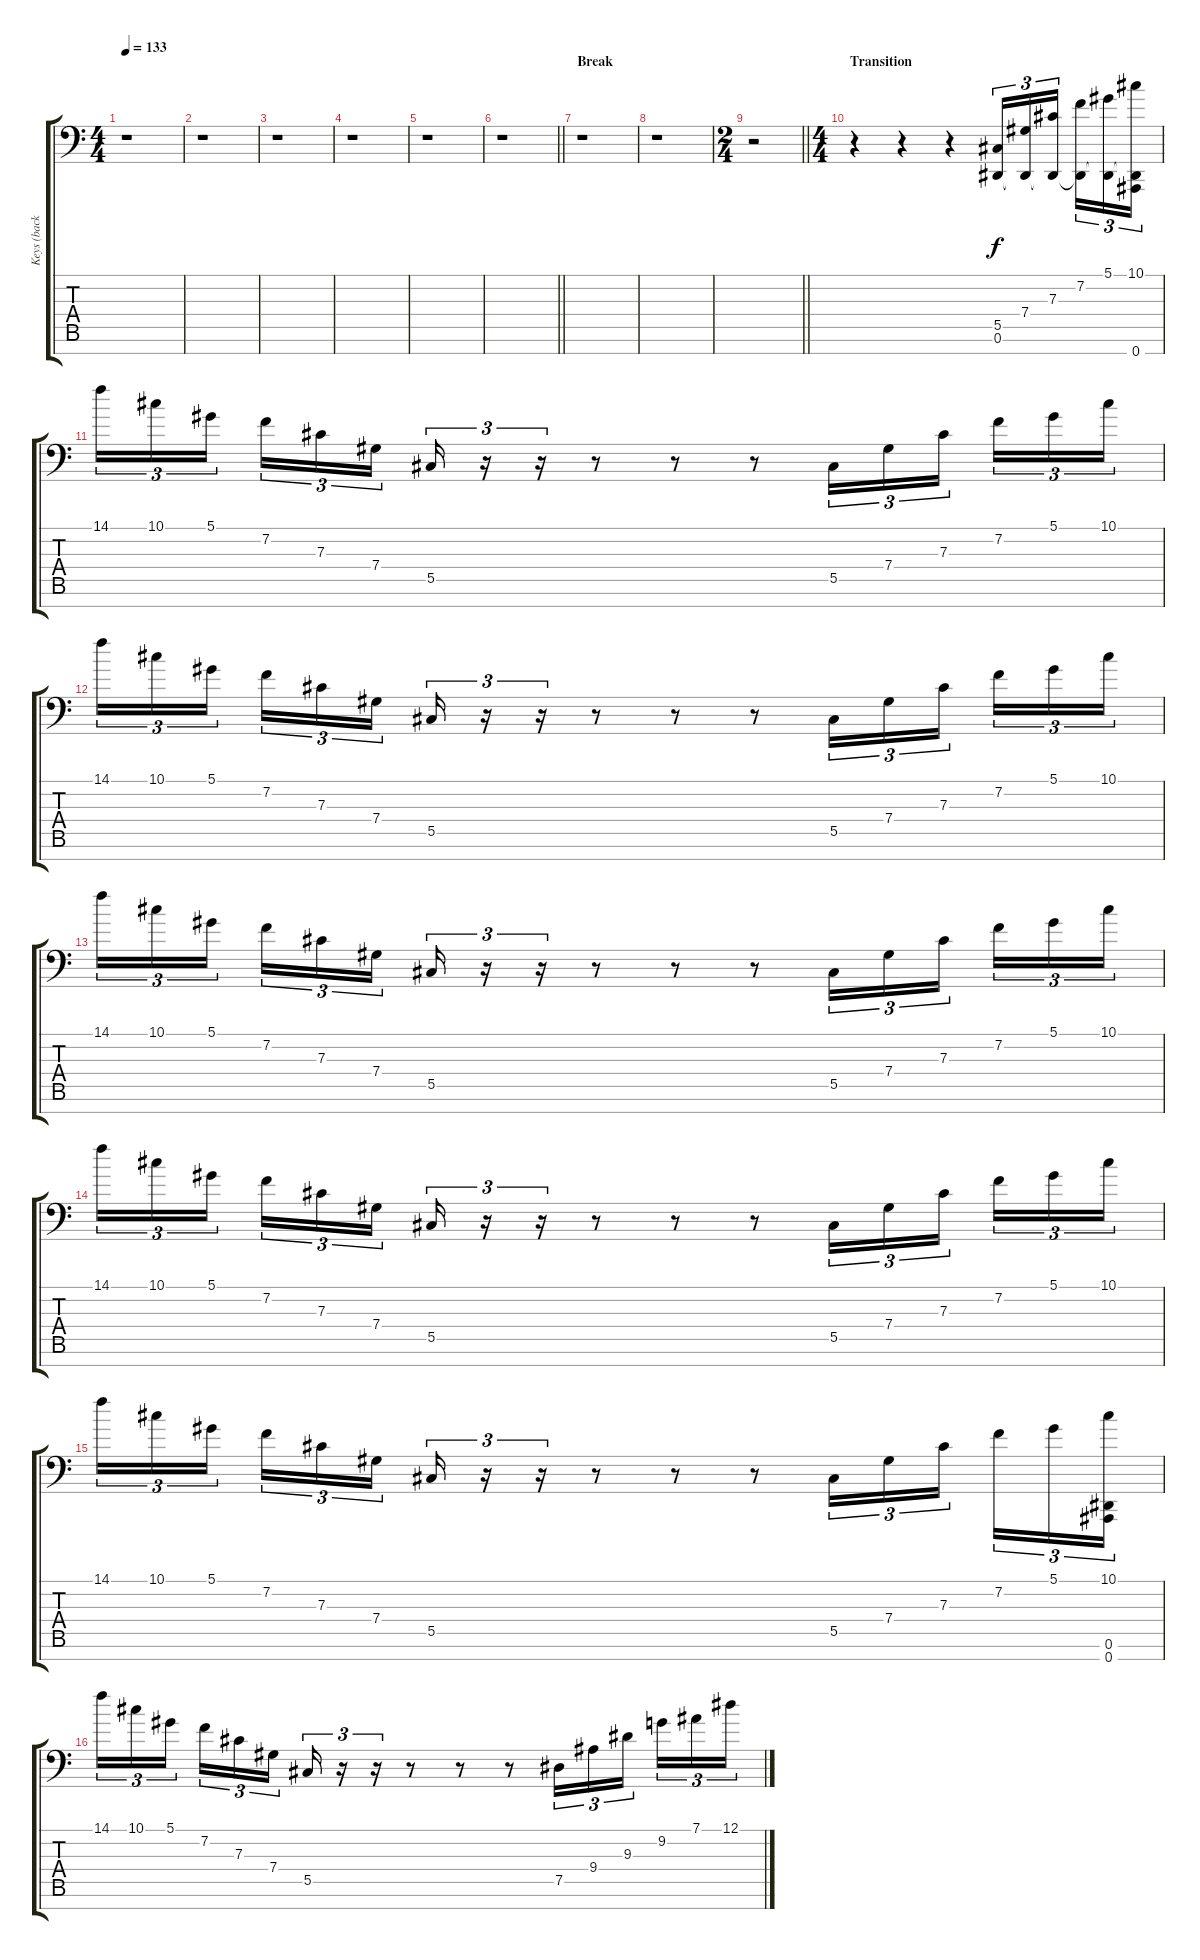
\track ("Keys (backup)" "Keys (back") {instrument synthstrings1}
\staff {score tabs}
\tuning (Eb4 Bb3 Gb3 Db3 Ab2 Eb2 Bb1) {hide}
\ts (4 4)
\tempo 133
\clef f4
\ks c
r.1{dy f} |
r.1 |
r.1 |
r.1 |
r.1 |
\barLineRight lightlight
r.1 |
\section ("" "Break")
r.1 |
r.1 |
\ts (2 4)
\barLineRight lightlight
r.2 |
\ts (4 4)
\section ("" "Transition")
r.4{volume 9 instrument stringensemble1} r.4 r.4 (5.5 0.6).16{tu (3 2)} (7.4 0.6{t}).16{tu (3 2)} (7.3 0.6{t}).16{tu (3 2)} (7.2 0.6{t}).16{tu (3 2)} (5.1 0.6{t}).16{tu (3 2)} (10.1 0.6{t} 0.7).16{tu (3 2)} |
14.1.16{tu (3 2)} 10.1.16{tu (3 2)} 5.1.16{tu (3 2)} 7.2.16{tu (3 2)} 7.3.16{tu (3 2)} 7.4.16{tu (3 2)} 5.5.16{tu (3 2)} r.16{tu (3 2)} r.16{tu (3 2)} r.8 r.8 r.8 5.5.16{tu (3 2)} 7.4.16{tu (3 2)} 7.3.16{tu (3 2)} 7.2.16{tu (3 2)} 5.1.16{tu (3 2)} 10.1.16{tu (3 2)} |
14.1.16{tu (3 2)} 10.1.16{tu (3 2)} 5.1.16{tu (3 2)} 7.2.16{tu (3 2)} 7.3.16{tu (3 2)} 7.4.16{tu (3 2)} 5.5.16{tu (3 2)} r.16{tu (3 2)} r.16{tu (3 2)} r.8 r.8 r.8 5.5.16{tu (3 2)} 7.4.16{tu (3 2)} 7.3.16{tu (3 2)} 7.2.16{tu (3 2)} 5.1.16{tu (3 2)} 10.1.16{tu (3 2)} |
14.1.16{tu (3 2)} 10.1.16{tu (3 2)} 5.1.16{tu (3 2)} 7.2.16{tu (3 2)} 7.3.16{tu (3 2)} 7.4.16{tu (3 2)} 5.5.16{tu (3 2)} r.16{tu (3 2)} r.16{tu (3 2)} r.8 r.8 r.8 5.5.16{tu (3 2)} 7.4.16{tu (3 2)} 7.3.16{tu (3 2)} 7.2.16{tu (3 2)} 5.1.16{tu (3 2)} 10.1.16{tu (3 2)} |
14.1.16{tu (3 2)} 10.1.16{tu (3 2)} 5.1.16{tu (3 2)} 7.2.16{tu (3 2)} 7.3.16{tu (3 2)} 7.4.16{tu (3 2)} 5.5.16{tu (3 2)} r.16{tu (3 2)} r.16{tu (3 2)} r.8 r.8 r.8 5.5.16{tu (3 2)} 7.4.16{tu (3 2)} 7.3.16{tu (3 2)} 7.2.16{tu (3 2)} 5.1.16{tu (3 2)} 10.1.16{tu (3 2)} |
14.1.16{tu (3 2)} 10.1.16{tu (3 2)} 5.1.16{tu (3 2)} 7.2.16{tu (3 2)} 7.3.16{tu (3 2)} 7.4.16{tu (3 2)} 5.5.16{tu (3 2)} r.16{tu (3 2)} r.16{tu (3 2)} r.8 r.8 r.8 5.5.16{tu (3 2)} 7.4.16{tu (3 2)} 7.3.16{tu (3 2)} 7.2.16{tu (3 2)} 5.1.16{tu (3 2)} (10.1 0.6 0.7).16{tu (3 2)} |
14.1.16{tu (3 2)} 10.1.16{tu (3 2)} 5.1.16{tu (3 2)} 7.2.16{tu (3 2)} 7.3.16{tu (3 2)} 7.4.16{tu (3 2)} 5.5.16{tu (3 2)} r.16{tu (3 2)} r.16{tu (3 2)} r.8 r.8 r.8 7.5.16{tu (3 2)} 9.4.16{tu (3 2)} 9.3.16{tu (3 2)} 9.2.16{tu (3 2)} 7.1.16{tu (3 2)} 12.1.16{tu (3 2)}
